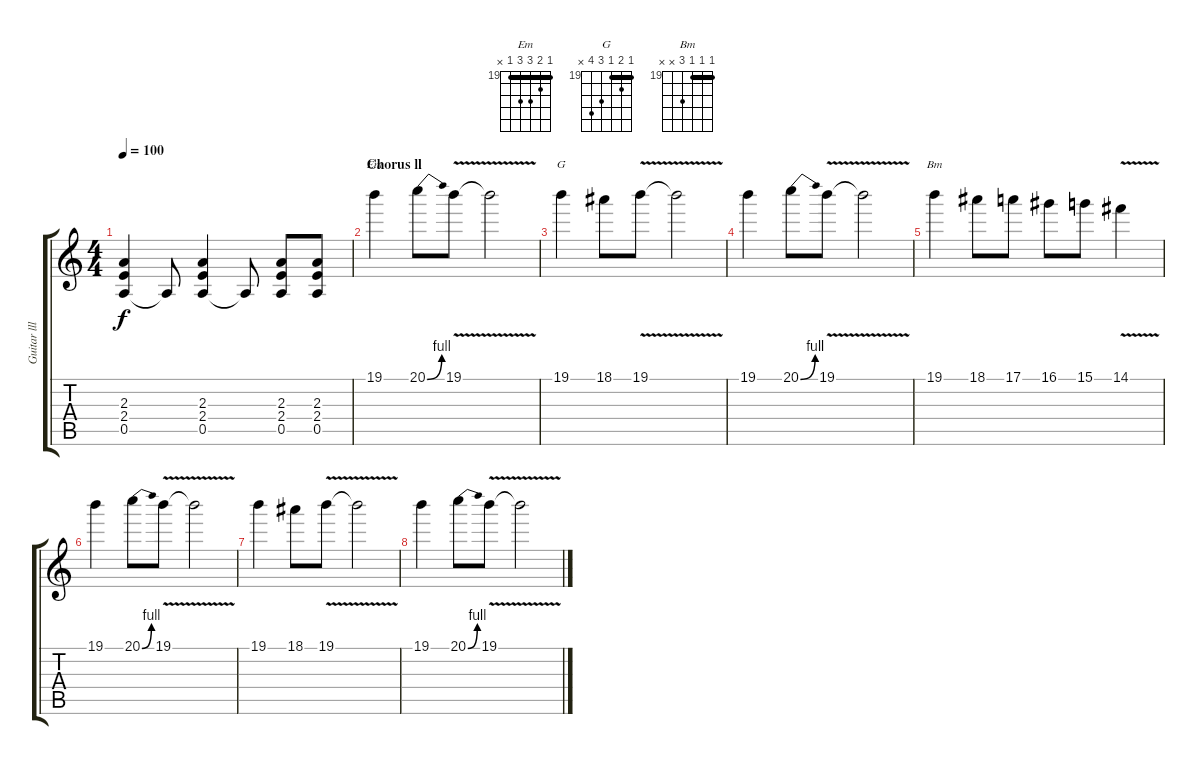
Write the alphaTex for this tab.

\track ("Guitar lll" "Guitar lll") {instrument distortionguitar}
\staff {score tabs}
\tuning (E4 B3 G3 D3 A2 E2) {hide}
\chord ("Em" 19 20 21 21 19 x) {firstfret 19 barre 19}
\chord ("G" 19 20 19 21 22 x) {firstfret 19 barre 19}
\chord ("Bm" 19 19 19 21 x x) {firstfret 19 barre 19}
\ts (4 4)
\tempo 100
\clef g2
\ks c
(2.3 2.4 0.5).4{dy f} 0.5{t}.8 (2.3 2.4 0.5).4 0.5{t}.8 (2.3 2.4 0.5).8 (2.3 2.4 0.5).8 |
\section ("" "Chorus ll")
19.1.4{ch "Em"} 20.1{be (bend 0 0 60 4)}.8 19.1{v}.8 19.1{t}.2 |
19.1.4{ch "G"} 18.1.8 19.1{v}.8 19.1{t}.2 |
19.1.4 20.1{be (bend 0 0 60 4)}.8 19.1{v}.8 19.1{t}.2 |
19.1.4{ch "Bm"} 18.1.8 17.1.8 16.1.8 15.1.8 14.1{v}.4 |
19.1.4 20.1{be (bend 0 0 60 4)}.8 19.1{v}.8 19.1{t}.2 |
19.1.4 18.1.8 19.1{v}.8 19.1{t}.2 |
19.1.4 20.1{be (bend 0 0 60 4)}.8 19.1{v}.8 19.1{t}.2
